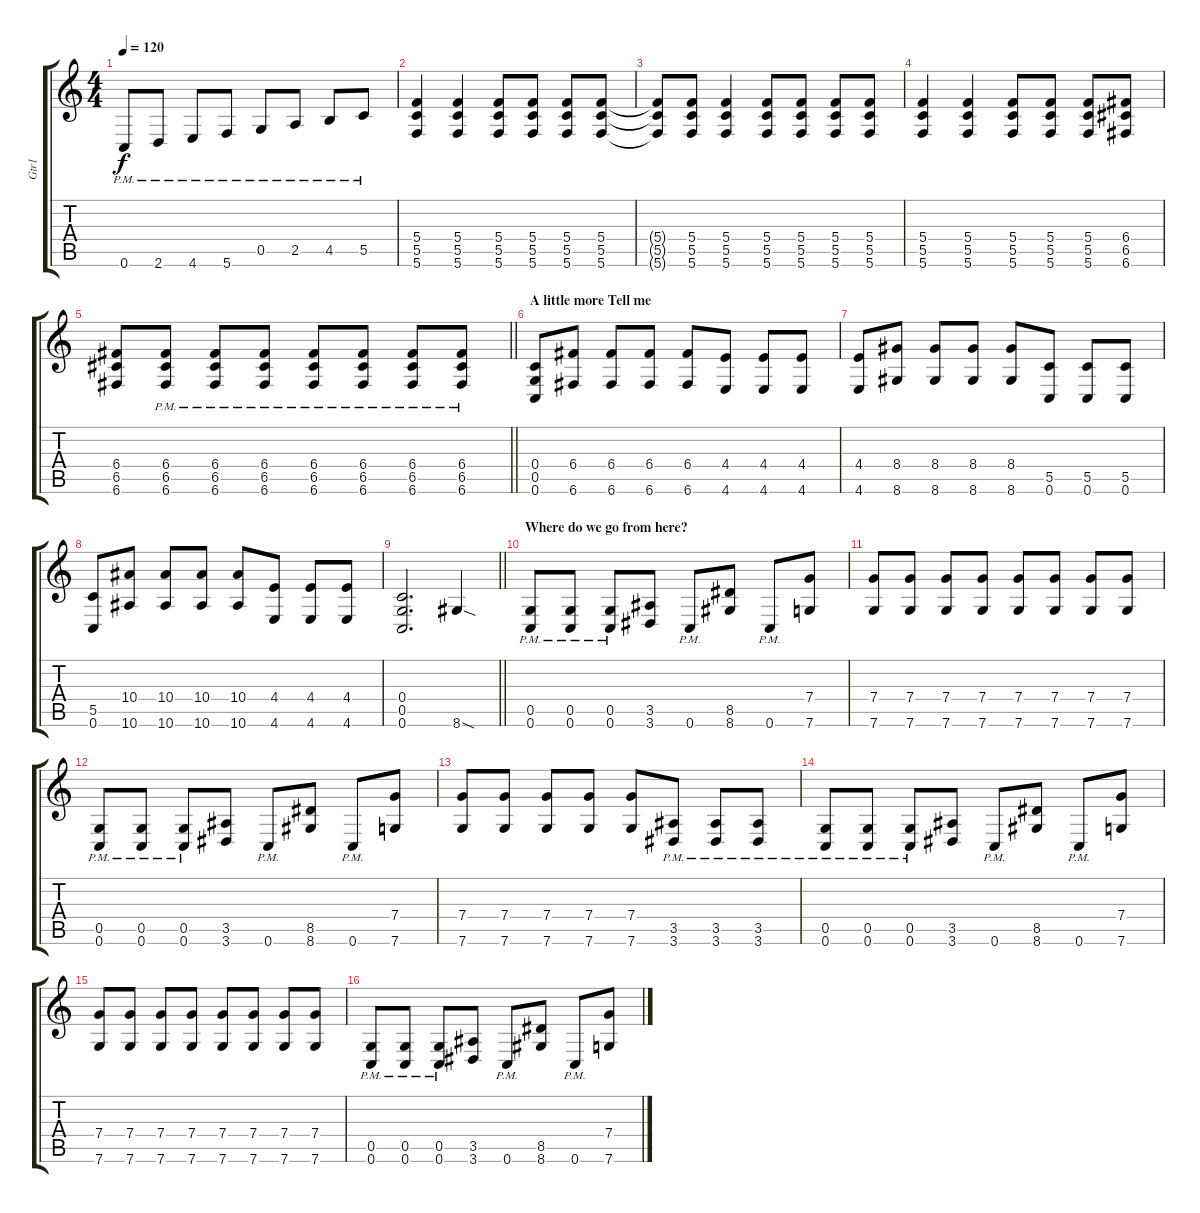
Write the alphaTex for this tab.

\track ("Gtr1" "Gtr1") {instrument distortionguitar}
\staff {score tabs}
\tuning (E4 C4 G3 C3 G2 C2) {hide}
\ts (4 4)
\tempo 120
\clef g2
\ks c
0.6{pm}.8{dy f} 2.6{pm}.8 4.6{pm}.8 5.6{pm}.8 0.5{pm}.8 2.5{pm}.8 4.5{pm}.8 5.5{pm}.8 |
(5.4 5.5 5.6).4 (5.4 5.5 5.6).4 (5.4 5.5 5.6).8 (5.4 5.5 5.6).8 (5.4 5.5 5.6).8 (5.4 5.5 5.6).8 |
(5.4{t} 5.5{t} 5.6{t}).8 (5.4 5.5 5.6).8 (5.4 5.5 5.6).4 (5.4 5.5 5.6).8 (5.4 5.5 5.6).8 (5.4 5.5 5.6).8 (5.4 5.5 5.6).8 |
(5.4 5.5 5.6).4 (5.4 5.5 5.6).4 (5.4 5.5 5.6).8 (5.4 5.5 5.6).8 (5.4 5.5 5.6).8 (6.4 6.5 6.6).8 |
\barLineRight lightlight
(6.4 6.5 6.6).8 (6.4{pm} 6.5{pm} 6.6{pm}).8 (6.4{pm} 6.5{pm} 6.6{pm}).8 (6.4{pm} 6.5{pm} 6.6{pm}).8 (6.4{pm} 6.5{pm} 6.6{pm}).8 (6.4{pm} 6.5{pm} 6.6{pm}).8 (6.4{pm} 6.5{pm} 6.6{pm}).8 (6.4{pm} 6.5{pm} 6.6{pm}).8 |
\section ("" "A little more Tell me")
(0.4 0.5 0.6).8 (6.4 6.6).8 (6.4 6.6).8 (6.4 6.6).8 (6.4 6.6).8 (4.4 4.6).8 (4.4 4.6).8 (4.4 4.6).8 |
(4.4 4.6).8 (8.4 8.6).8 (8.4 8.6).8 (8.4 8.6).8 (8.4 8.6).8 (5.5 0.6).8 (5.5 0.6).8 (5.5 0.6).8 |
(5.5 0.6).8 (10.4 10.6).8 (10.4 10.6).8 (10.4 10.6).8 (10.4 10.6).8 (4.4 4.6).8 (4.4 4.6).8 (4.4 4.6).8 |
\barLineRight lightlight
(0.4 0.5 0.6).2{d} 8.6{sod}.4 |
\section ("" "Where do we go from here?")
(0.5{pm} 0.6{pm}).8 (0.5{pm} 0.6{pm}).8 (0.5{pm} 0.6{pm}).8 (3.5 3.6).8 0.6{pm}.8 (8.5 8.6).8 0.6{pm}.8 (7.4 7.6).8 |
(7.4 7.6).8 (7.4 7.6).8 (7.4 7.6).8 (7.4 7.6).8 (7.4 7.6).8 (7.4 7.6).8 (7.4 7.6).8 (7.4 7.6).8 |
(0.5{pm} 0.6{pm}).8 (0.5{pm} 0.6{pm}).8 (0.5{pm} 0.6{pm}).8 (3.5 3.6).8 0.6{pm}.8 (8.5 8.6).8 0.6{pm}.8 (7.4 7.6).8 |
(7.4 7.6).8 (7.4 7.6).8 (7.4 7.6).8 (7.4 7.6).8 (7.4 7.6).8 (3.5{pm} 3.6{pm}).8 (3.5{pm} 3.6{pm}).8 (3.5{pm} 3.6{pm}).8 |
(0.5{pm} 0.6{pm}).8 (0.5{pm} 0.6{pm}).8 (0.5{pm} 0.6{pm}).8 (3.5 3.6).8 0.6{pm}.8 (8.5 8.6).8 0.6{pm}.8 (7.4 7.6).8 |
(7.4 7.6).8 (7.4 7.6).8 (7.4 7.6).8 (7.4 7.6).8 (7.4 7.6).8 (7.4 7.6).8 (7.4 7.6).8 (7.4 7.6).8 |
(0.5{pm} 0.6{pm}).8 (0.5{pm} 0.6{pm}).8 (0.5{pm} 0.6{pm}).8 (3.5 3.6).8 0.6{pm}.8 (8.5 8.6).8 0.6{pm}.8 (7.4 7.6).8
